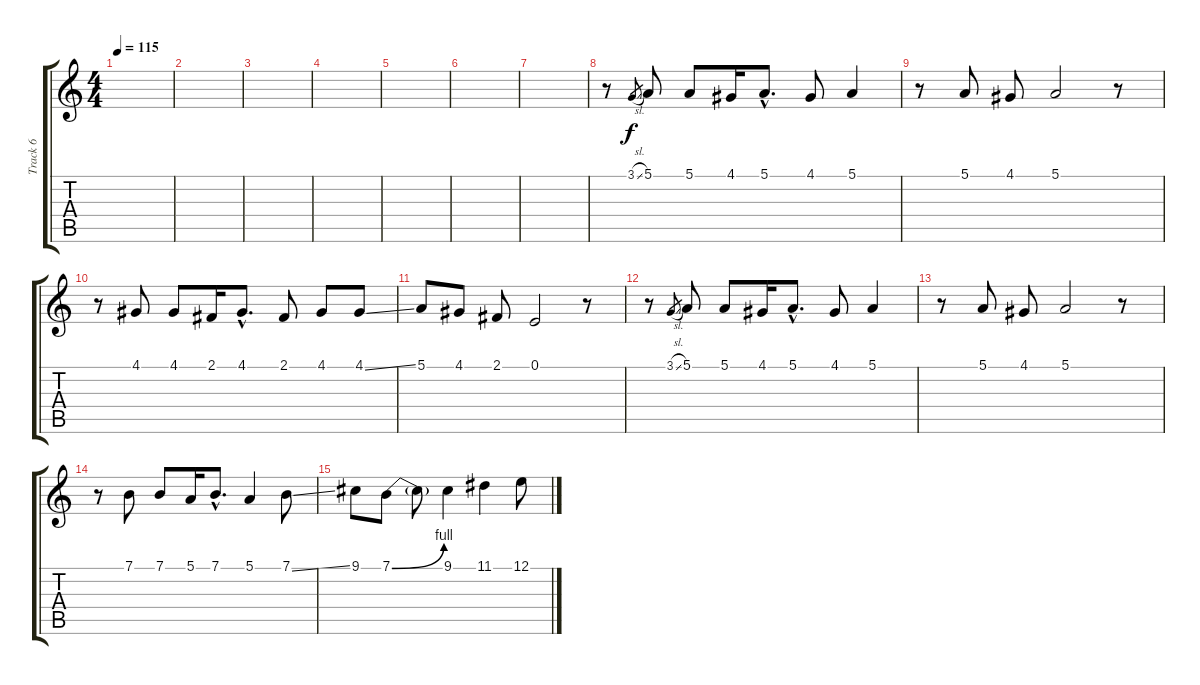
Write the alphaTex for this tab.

\track ("Track 6" "Track 6") {instrument cello}
\staff {score tabs}
\tuning (E4 B3 G3 D3 A2 E2) {hide}
\ts (4 4)
\tempo 115
\clef g2
\ks c
|
|
|
|
|
|
|
r.8 3.1{sl}.8{gr} 5.1.8 5.1.8 4.1.16 5.1{hac}.8{d} 4.1.8 5.1.4 |
r.8 5.1.8 4.1.8 5.1.2 r.8 |
r.8 4.1.8 4.1.8 2.1.16 4.1{hac}.8{d} 2.1.8 4.1.8 4.1{ss}.8 |
5.1.8 4.1.8 2.1.8 0.1.2 r.8 |
r.8 3.1{sl}.8{gr} 5.1.8 5.1.8 4.1.16 5.1{hac}.8{d} 4.1.8 5.1.4 |
r.8 5.1.8 4.1.8 5.1.2 r.8 |
r.8 7.1.8 7.1.8 5.1.16 7.1{hac}.8{d} 5.1.4 7.1{ss}.8 |
9.1.8 7.1{be (bend 0 0 60 4)}.8 7.1{t}.8 9.1.4 11.1.4 12.1.8
